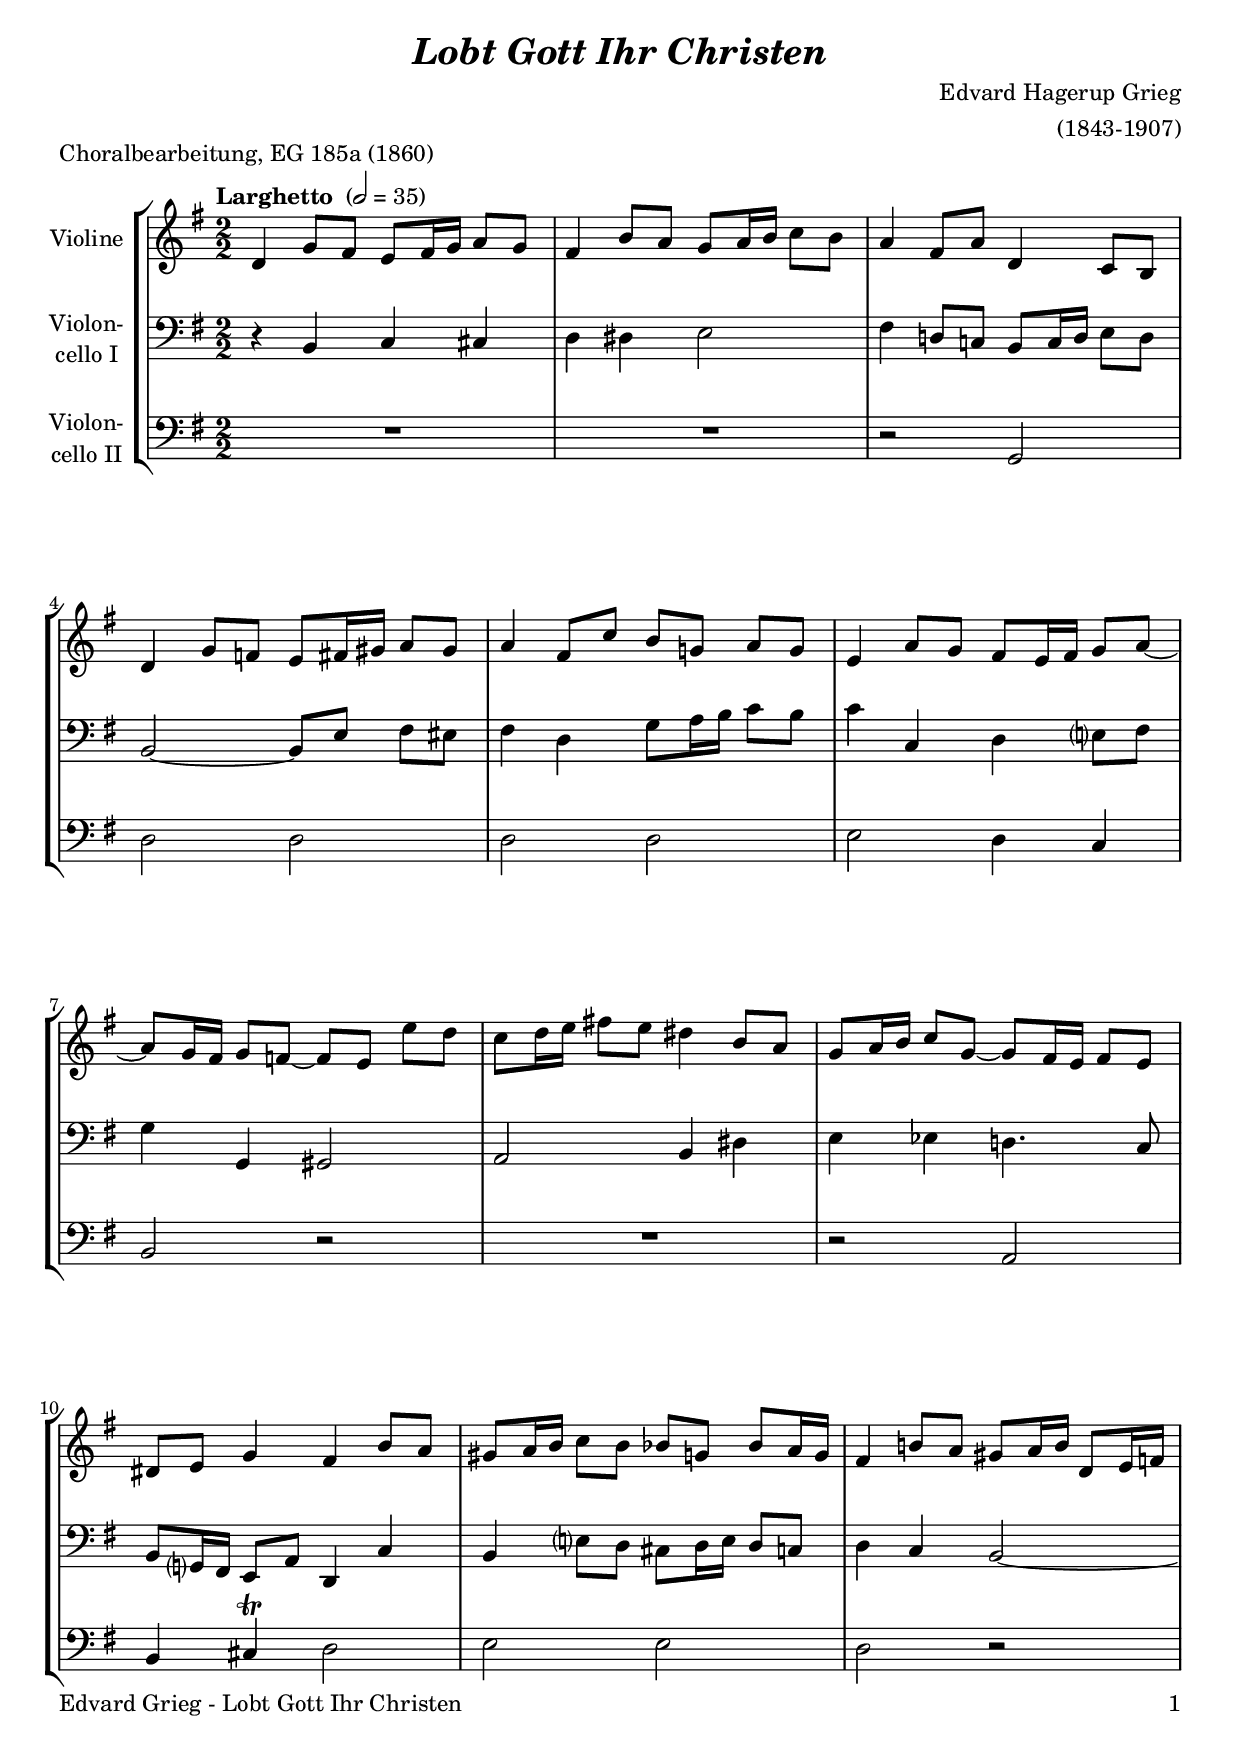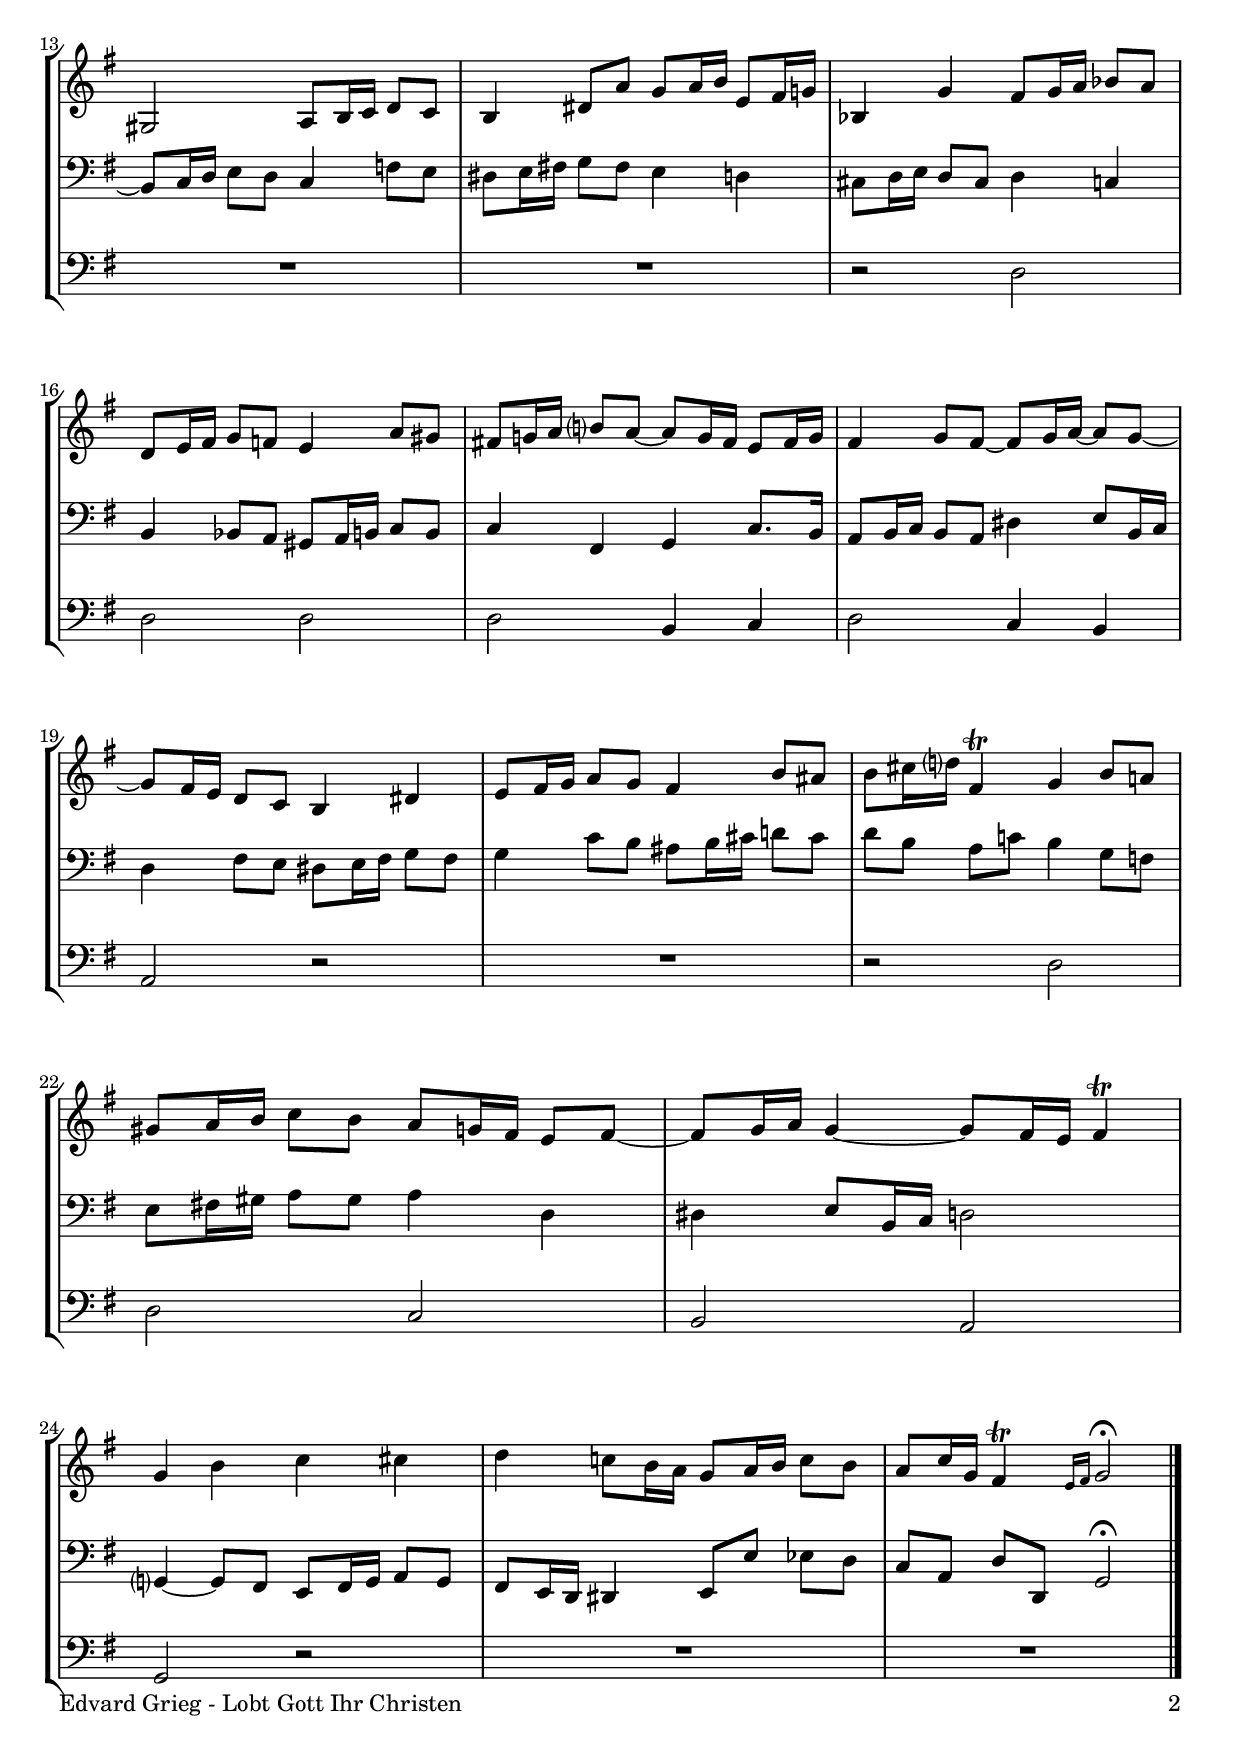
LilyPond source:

\version "2.22.0"
\include "deutsch.ly"
  
#(set-global-staff-size 20)

\header {
  title     = \markup \bold \italic "Lobt Gott Ihr Christen"
  composer  = "Edvard Hagerup Grieg"
  arranger  = "(1843-1907)"
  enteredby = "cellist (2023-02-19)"
  piece     = "Choralbearbeitung, EG 185a (1860)"
}

voiceconsts = {
  \key g \major
  \time 2/2
  \clef "bass"
  \numericTimeSignature
  \compressEmptyMeasures
  % Set default beaming for all staves
  \set Timing.beamExceptions = #'()
  \set Timing.baseMoment     = #(ly:make-moment 1 4)
  \set Timing.beatStructure  = #'(1 1 1 1)
  \tempo "Larghetto " 2=35
}

mifl = "flute"
mivl = "violin"
miba = "cello"
mipz = "pizzicato strings"

atem = \mark \markup \box \italic "a tempo"
espr = \markup \italic "espress."
lgmt = \mark \markup \box \italic "largamente"
pall = \mark \markup \box \italic "poco allargando"
rit  = \mark \markup \box \italic "rit."

va = \relative c' {
  \voiceconsts
  \clef "treble"

  d4 g8 fis e fis16 g a8 g
  fis4 h8 a g a16 h c8 h
  a4 fis8 a d,4 c8 h
  d4 g8 f e fis16 gis a8 gis

  a4 fis8 c' h g! a g
  e4 a8 g fis e16 fis g8 a~
  a g16 fis g8 f~ f e e' d
  c d16 e fis!8 e dis4 h8 a

  g a16 h c8 g~ g fis16 e fis8 e
  dis e g4 fis h8 a
  gis a16 h c8 h b g b a16 g
  fis4 h!8 a gis a16 h d,8 e16 f

  gis,2 a8 h16 c d8 c
  h4 dis8 a' g a16 h e,8 fis16 g!
  b,4 g' fis8 g16 a b8 a

  d, e16 fis g8 f e4 a8 gis
  fis! g!16 a h?8 a~ a g16 fis e8 fis16 g
  fis4 g8 fis~ fis g16 a~ a8 g~

  g fis16 e d8 c h4 dis
  e8 fis16 g a8 g fis4 h8 ais
  h cis16 d? fis,4\trill g h8 a!
  gis a16 h c8 h a g16 fis e8 fis~

  fis g16 a g4~ g8 fis16 e fis4\trill
  g h c cis
  d c!8 h16 a g8 a16 h c8 h
  a c16 g fis4\trill \grace { e16[ fis] } g2\fermata \bar "|."
}

vb = \relative c {
  \voiceconsts

  r4 h c cis
  d dis e2
  fis4 d!8 c! h c16 d e8 d
  h2~ h8 e fis eis

  fis4 d g8 a16 h c8 h
  c4 c, d e?8 fis
  g4 g, gis2
  a h4 dis

  e es d!4. c8
  h g?16 fis e8 a d,4 c'
  h e?8 d cis d16 e d8 c
  d4 c h2~

  h8 c16 d e8 d c4 f8 e
  dis e16 fis! g8 fis e4 d
  cis8 d16 e d8 cis d4 c

  h b8 a gis a16 h c8 h
  c4 fis, g c8. h16
  a8 h16 c h8 a dis4 e8 h16 c

  d4 fis8 e dis e16 fis g8 fis
  g4 c8 h ais h16 cis d!8 cis
  d h a c! h4 g8 f
  e fis!16 gis a8 gis a4 d,

  dis e8 h16 c d2
  g,?4~ g8 fis e fis16 g a8 g
  fis e16 d dis4 e8 e' es d
  c a d d, g2\fermata \bar "|."
}

vc = \relative c {
  \voiceconsts

  R1*2
  r2 g
  d' d

  d d
  e d4 c
  h2 r
  R1

  r2 a
  h4 cis\trill d2
  e e
  d r

  R1*2
  r2 d

  d d
  d h4 c
  d2 c4 h

  a2 r
  R1
  r2 d
  d c

  h a
  g r
  R1*2 \bar "|."
}


music = \new StaffGroup <<
      \new Staff {
	\set Staff.midiInstrument = \mivl
	\set Staff.instrumentName = \markup \center-column { "Violine" }
	\transpose g g { \va }
      }

      \new Staff {
	\set Staff.midiInstrument = \miba
	\set Staff.instrumentName = \markup \center-column { "Violon-" "cello I" }
	\transpose g g { \vb }
      }

      \new Staff {
	\set Staff.midiInstrument = \miba
	\set Staff.instrumentName = \markup \center-column { "Violon-" "cello II" }
	\transpose g g { \vc }
      }
>>
\book {
   \paper {
    print-page-number = ##t
    print-first-page-number = ##t
    ragged-last-bottom = ##f
    oddHeaderMarkup = \markup \null
    evenHeaderMarkup = \markup \null
    oddFooterMarkup = \markup {
      \fill-line {
        \on-the-fly #print-page-number-check-first
        "Edvard Grieg - Lobt Gott Ihr Christen" \fromproperty #'page:page-number-string
      }
    }
    evenFooterMarkup = \oddFooterMarkup
  } \score {
    \music
    \layout {}
  }

  \score {
    \unfoldRepeats \music

    \midi {
      \context {
        \Score
      }
    }
  }
}